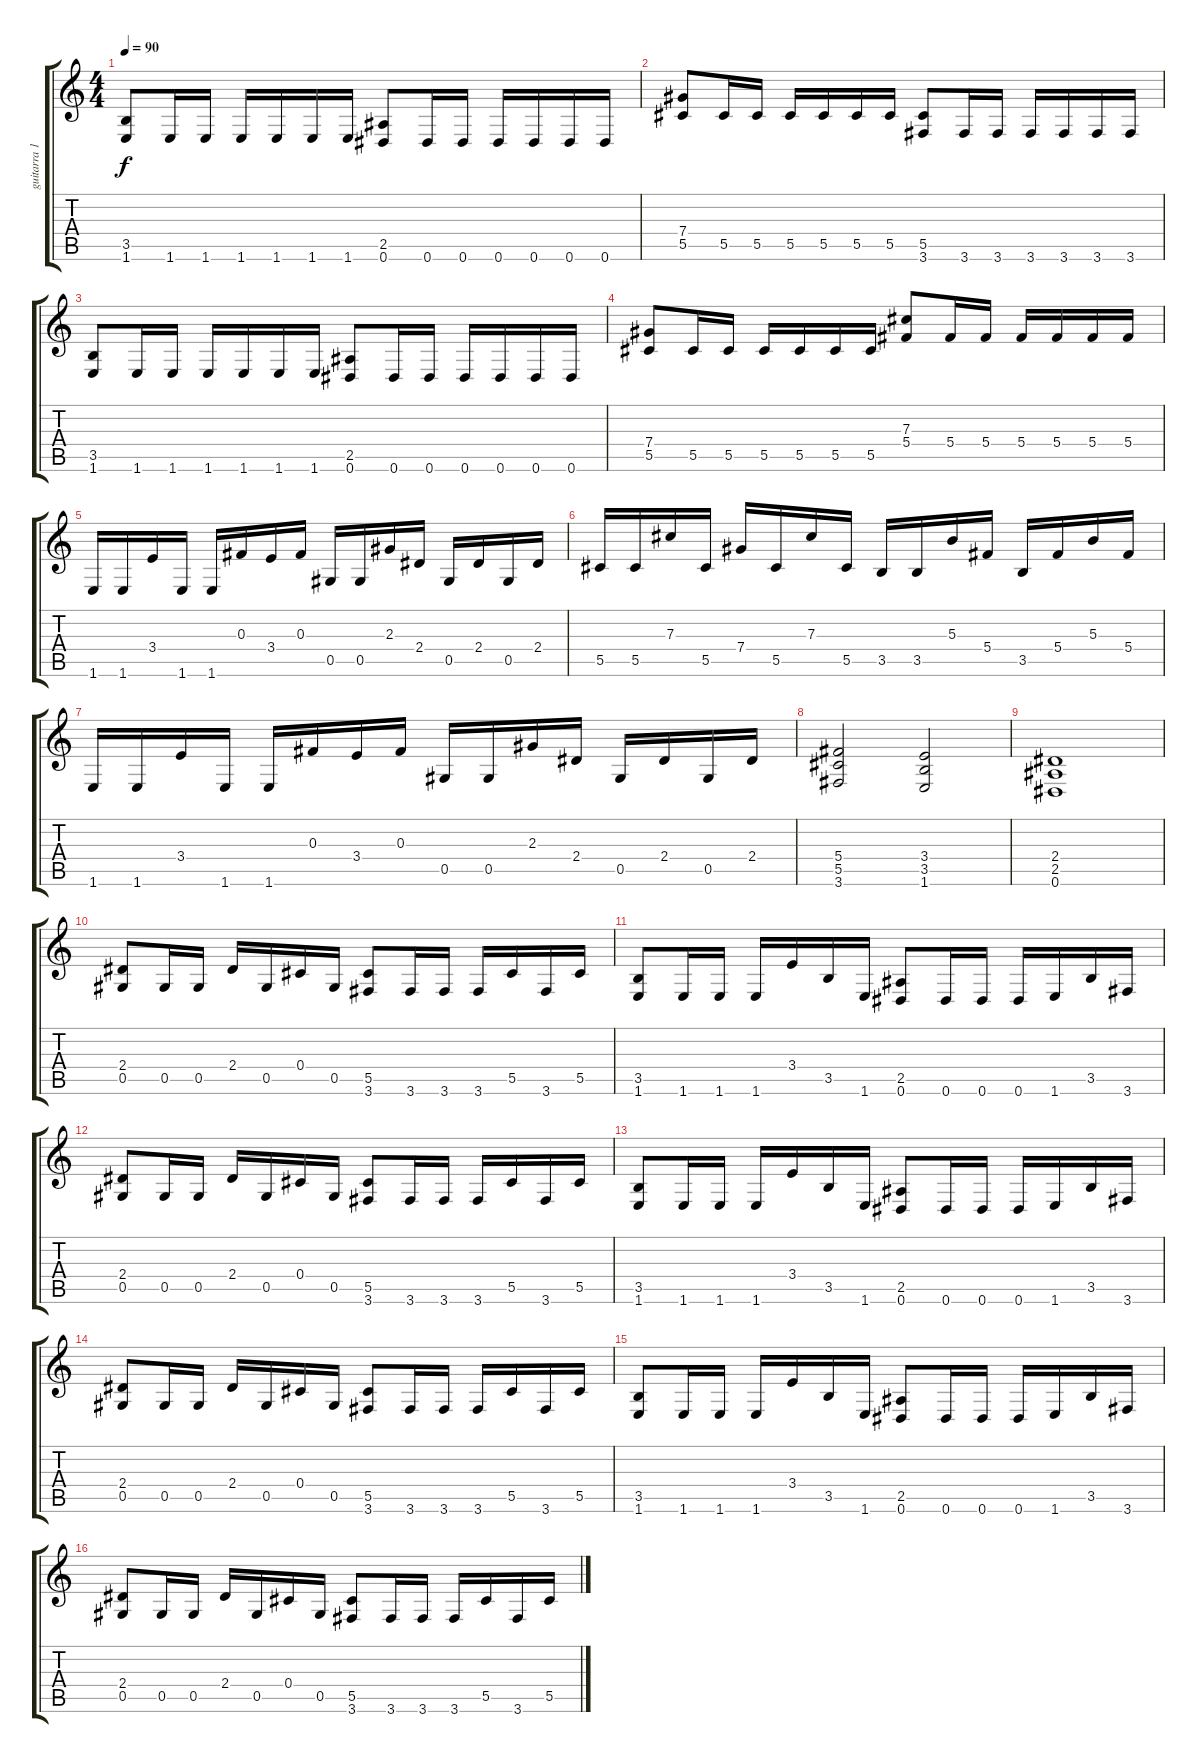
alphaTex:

\track ("guitarra 1" "guitarra 1") {instrument distortionguitar}
\staff {score tabs}
\tuning (Eb4 Bb3 Gb3 Db3 Ab2 Eb2) {hide}
\ts (4 4)
\tempo 90
\clef g2
\ks c
(3.5 1.6).8{dy f} 1.6.16 1.6.16 1.6.16 1.6.16 1.6.16 1.6.16 (2.5 0.6).8 0.6.16 0.6.16 0.6.16 0.6.16 0.6.16 0.6.16 |
(7.4 5.5).8 5.5.16 5.5.16 5.5.16 5.5.16 5.5.16 5.5.16 (5.5 3.6).8 3.6.16 3.6.16 3.6.16 3.6.16 3.6.16 3.6.16 |
(3.5 1.6).8 1.6.16 1.6.16 1.6.16 1.6.16 1.6.16 1.6.16 (2.5 0.6).8 0.6.16 0.6.16 0.6.16 0.6.16 0.6.16 0.6.16 |
(7.4 5.5).8 5.5.16 5.5.16 5.5.16 5.5.16 5.5.16 5.5.16 (7.3 5.4).8 5.4.16 5.4.16 5.4.16 5.4.16 5.4.16 5.4.16 |
1.6.16 1.6.16 3.4.16 1.6.16 1.6.16 0.3.16 3.4.16 0.3.16 0.5.16 0.5.16 2.3.16 2.4.16 0.5.16 2.4.16 0.5.16 2.4.16 |
5.5.16 5.5.16 7.3.16 5.5.16 7.4.16 5.5.16 7.3.16 5.5.16 3.5.16 3.5.16 5.3.16 5.4.16 3.5.16 5.4.16 5.3.16 5.4.16 |
1.6.16 1.6.16 3.4.16 1.6.16 1.6.16 0.3.16 3.4.16 0.3.16 0.5.16 0.5.16 2.3.16 2.4.16 0.5.16 2.4.16 0.5.16 2.4.16 |
(5.4 5.5 3.6).2 (3.4 3.5 1.6).2 |
(2.4 2.5 0.6).1 |
(2.4 0.5).8 0.5.16 0.5.16 2.4.16 0.5.16 0.4.16 0.5.16 (5.5 3.6).8 3.6.16 3.6.16 3.6.16 5.5.16 3.6.16 5.5.16 |
(3.5 1.6).8 1.6.16 1.6.16 1.6.16 3.4.16 3.5.16 1.6.16 (2.5 0.6).8 0.6.16 0.6.16 0.6.16 1.6.16 3.5.16 3.6.16 |
(2.4 0.5).8 0.5.16 0.5.16 2.4.16 0.5.16 0.4.16 0.5.16 (5.5 3.6).8 3.6.16 3.6.16 3.6.16 5.5.16 3.6.16 5.5.16 |
(3.5 1.6).8 1.6.16 1.6.16 1.6.16 3.4.16 3.5.16 1.6.16 (2.5 0.6).8 0.6.16 0.6.16 0.6.16 1.6.16 3.5.16 3.6.16 |
(2.4 0.5).8 0.5.16 0.5.16 2.4.16 0.5.16 0.4.16 0.5.16 (5.5 3.6).8 3.6.16 3.6.16 3.6.16 5.5.16 3.6.16 5.5.16 |
(3.5 1.6).8 1.6.16 1.6.16 1.6.16 3.4.16 3.5.16 1.6.16 (2.5 0.6).8 0.6.16 0.6.16 0.6.16 1.6.16 3.5.16 3.6.16 |
(2.4 0.5).8 0.5.16 0.5.16 2.4.16 0.5.16 0.4.16 0.5.16 (5.5 3.6).8 3.6.16 3.6.16 3.6.16 5.5.16 3.6.16 5.5.16
